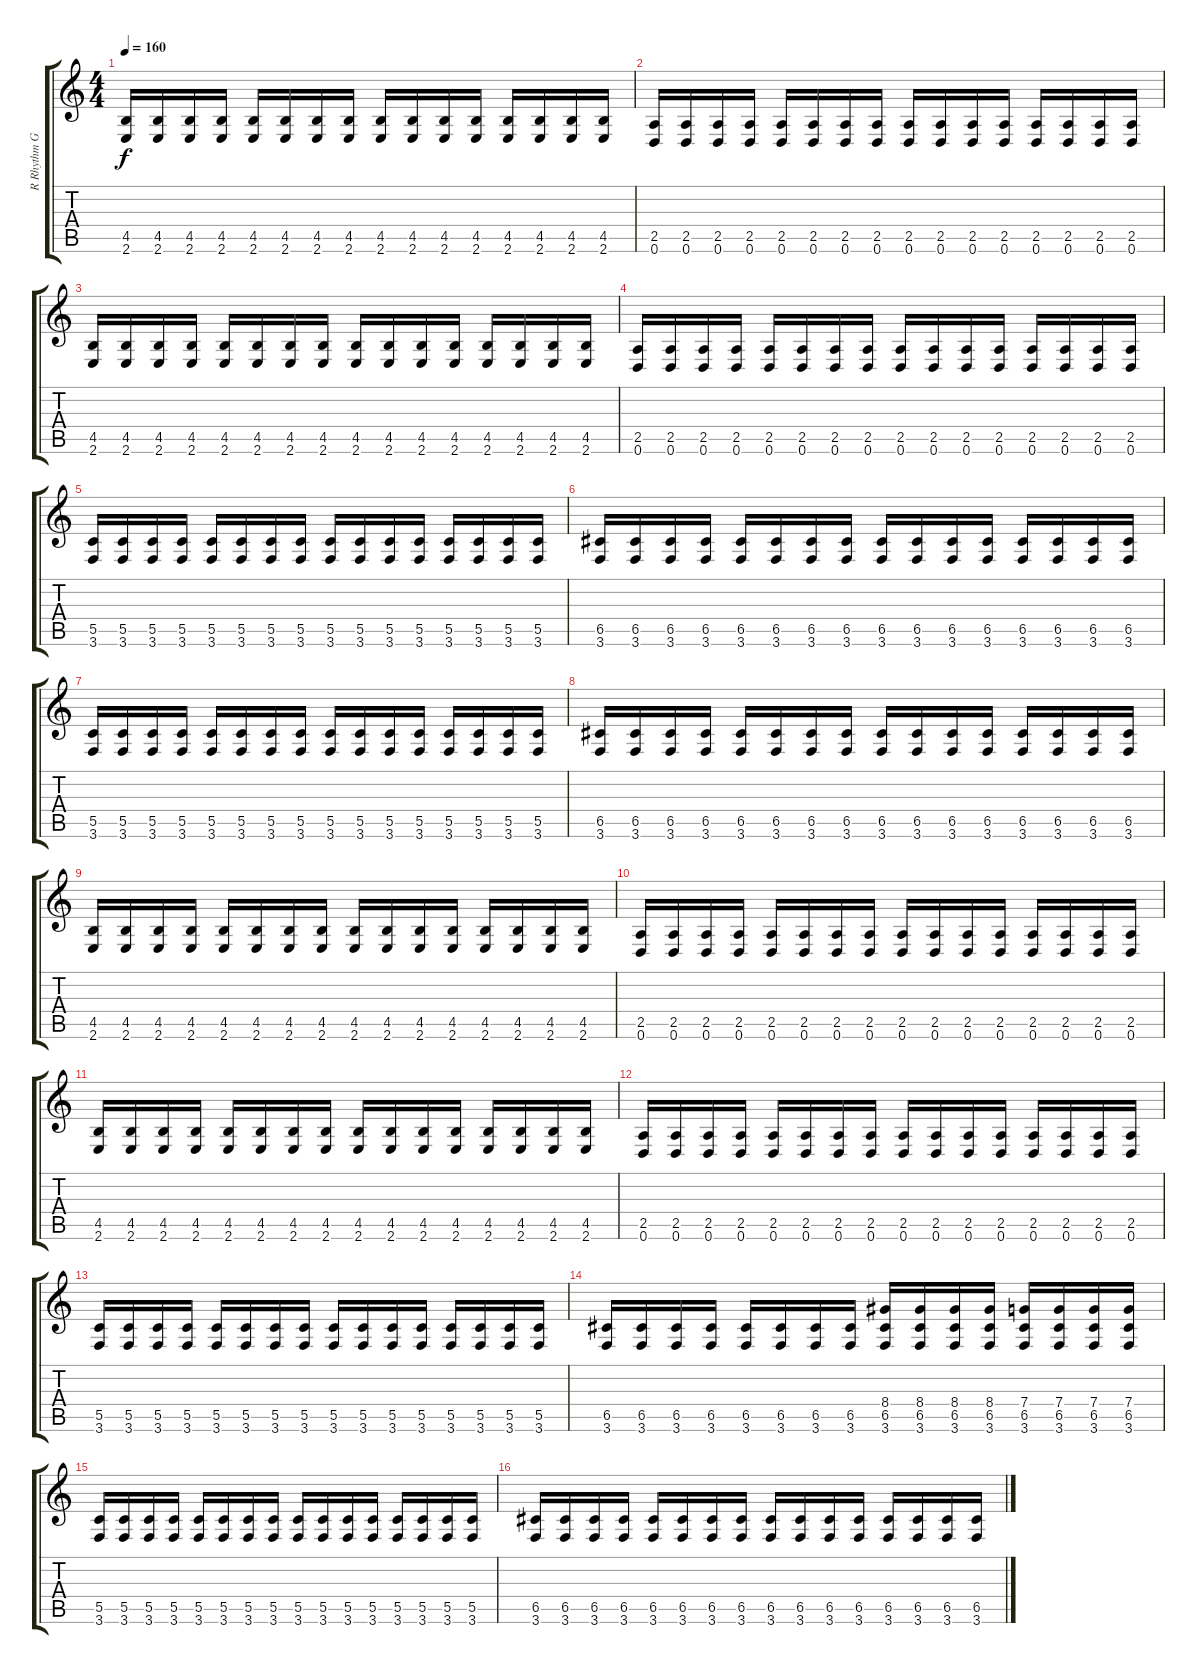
\track ("R Rhythm Guitar" "R Rhythm G") {instrument distortionguitar}
\staff {score tabs}
\tuning (D4 A3 F3 C3 G2 D2) {hide}
\ts (4 4)
\tempo 160
\clef g2
\ks c
(4.5 2.6).16{dy f} (4.5 2.6).16 (4.5 2.6).16 (4.5 2.6).16 (4.5 2.6).16 (4.5 2.6).16 (4.5 2.6).16 (4.5 2.6).16 (4.5 2.6).16 (4.5 2.6).16 (4.5 2.6).16 (4.5 2.6).16 (4.5 2.6).16 (4.5 2.6).16 (4.5 2.6).16 (4.5 2.6).16 |
(2.5 0.6).16 (2.5 0.6).16 (2.5 0.6).16 (2.5 0.6).16 (2.5 0.6).16 (2.5 0.6).16 (2.5 0.6).16 (2.5 0.6).16 (2.5 0.6).16 (2.5 0.6).16 (2.5 0.6).16 (2.5 0.6).16 (2.5 0.6).16 (2.5 0.6).16 (2.5 0.6).16 (2.5 0.6).16 |
(4.5 2.6).16 (4.5 2.6).16 (4.5 2.6).16 (4.5 2.6).16 (4.5 2.6).16 (4.5 2.6).16 (4.5 2.6).16 (4.5 2.6).16 (4.5 2.6).16 (4.5 2.6).16 (4.5 2.6).16 (4.5 2.6).16 (4.5 2.6).16 (4.5 2.6).16 (4.5 2.6).16 (4.5 2.6).16 |
(2.5 0.6).16 (2.5 0.6).16 (2.5 0.6).16 (2.5 0.6).16 (2.5 0.6).16 (2.5 0.6).16 (2.5 0.6).16 (2.5 0.6).16 (2.5 0.6).16 (2.5 0.6).16 (2.5 0.6).16 (2.5 0.6).16 (2.5 0.6).16 (2.5 0.6).16 (2.5 0.6).16 (2.5 0.6).16 |
(5.5 3.6).16 (5.5 3.6).16 (5.5 3.6).16 (5.5 3.6).16 (5.5 3.6).16 (5.5 3.6).16 (5.5 3.6).16 (5.5 3.6).16 (5.5 3.6).16 (5.5 3.6).16 (5.5 3.6).16 (5.5 3.6).16 (5.5 3.6).16 (5.5 3.6).16 (5.5 3.6).16 (5.5 3.6).16 |
(6.5 3.6).16 (6.5 3.6).16 (6.5 3.6).16 (6.5 3.6).16 (6.5 3.6).16 (6.5 3.6).16 (6.5 3.6).16 (6.5 3.6).16 (6.5 3.6).16 (6.5 3.6).16 (6.5 3.6).16 (6.5 3.6).16 (6.5 3.6).16 (6.5 3.6).16 (6.5 3.6).16 (6.5 3.6).16 |
(5.5 3.6).16 (5.5 3.6).16 (5.5 3.6).16 (5.5 3.6).16 (5.5 3.6).16 (5.5 3.6).16 (5.5 3.6).16 (5.5 3.6).16 (5.5 3.6).16 (5.5 3.6).16 (5.5 3.6).16 (5.5 3.6).16 (5.5 3.6).16 (5.5 3.6).16 (5.5 3.6).16 (5.5 3.6).16 |
(6.5 3.6).16 (6.5 3.6).16 (6.5 3.6).16 (6.5 3.6).16 (6.5 3.6).16 (6.5 3.6).16 (6.5 3.6).16 (6.5 3.6).16 (6.5 3.6).16 (6.5 3.6).16 (6.5 3.6).16 (6.5 3.6).16 (6.5 3.6).16 (6.5 3.6).16 (6.5 3.6).16 (6.5 3.6).16 |
(4.5 2.6).16 (4.5 2.6).16 (4.5 2.6).16 (4.5 2.6).16 (4.5 2.6).16 (4.5 2.6).16 (4.5 2.6).16 (4.5 2.6).16 (4.5 2.6).16 (4.5 2.6).16 (4.5 2.6).16 (4.5 2.6).16 (4.5 2.6).16 (4.5 2.6).16 (4.5 2.6).16 (4.5 2.6).16 |
(2.5 0.6).16 (2.5 0.6).16 (2.5 0.6).16 (2.5 0.6).16 (2.5 0.6).16 (2.5 0.6).16 (2.5 0.6).16 (2.5 0.6).16 (2.5 0.6).16 (2.5 0.6).16 (2.5 0.6).16 (2.5 0.6).16 (2.5 0.6).16 (2.5 0.6).16 (2.5 0.6).16 (2.5 0.6).16 |
(4.5 2.6).16 (4.5 2.6).16 (4.5 2.6).16 (4.5 2.6).16 (4.5 2.6).16 (4.5 2.6).16 (4.5 2.6).16 (4.5 2.6).16 (4.5 2.6).16 (4.5 2.6).16 (4.5 2.6).16 (4.5 2.6).16 (4.5 2.6).16 (4.5 2.6).16 (4.5 2.6).16 (4.5 2.6).16 |
(2.5 0.6).16 (2.5 0.6).16 (2.5 0.6).16 (2.5 0.6).16 (2.5 0.6).16 (2.5 0.6).16 (2.5 0.6).16 (2.5 0.6).16 (2.5 0.6).16 (2.5 0.6).16 (2.5 0.6).16 (2.5 0.6).16 (2.5 0.6).16 (2.5 0.6).16 (2.5 0.6).16 (2.5 0.6).16 |
(5.5 3.6).16 (5.5 3.6).16 (5.5 3.6).16 (5.5 3.6).16 (5.5 3.6).16 (5.5 3.6).16 (5.5 3.6).16 (5.5 3.6).16 (5.5 3.6).16 (5.5 3.6).16 (5.5 3.6).16 (5.5 3.6).16 (5.5 3.6).16 (5.5 3.6).16 (5.5 3.6).16 (5.5 3.6).16 |
(6.5 3.6).16 (6.5 3.6).16 (6.5 3.6).16 (6.5 3.6).16 (6.5 3.6).16 (6.5 3.6).16 (6.5 3.6).16 (6.5 3.6).16 (8.4 6.5 3.6).16 (8.4 6.5 3.6).16 (8.4 6.5 3.6).16 (8.4 6.5 3.6).16 (7.4 6.5 3.6).16 (7.4 6.5 3.6).16 (7.4 6.5 3.6).16 (7.4 6.5 3.6).16 |
(5.5 3.6).16 (5.5 3.6).16 (5.5 3.6).16 (5.5 3.6).16 (5.5 3.6).16 (5.5 3.6).16 (5.5 3.6).16 (5.5 3.6).16 (5.5 3.6).16 (5.5 3.6).16 (5.5 3.6).16 (5.5 3.6).16 (5.5 3.6).16 (5.5 3.6).16 (5.5 3.6).16 (5.5 3.6).16 |
(6.5 3.6).16 (6.5 3.6).16 (6.5 3.6).16 (6.5 3.6).16 (6.5 3.6).16 (6.5 3.6).16 (6.5 3.6).16 (6.5 3.6).16 (6.5 3.6).16 (6.5 3.6).16 (6.5 3.6).16 (6.5 3.6).16 (6.5 3.6).16 (6.5 3.6).16 (6.5 3.6).16 (6.5 3.6).16
